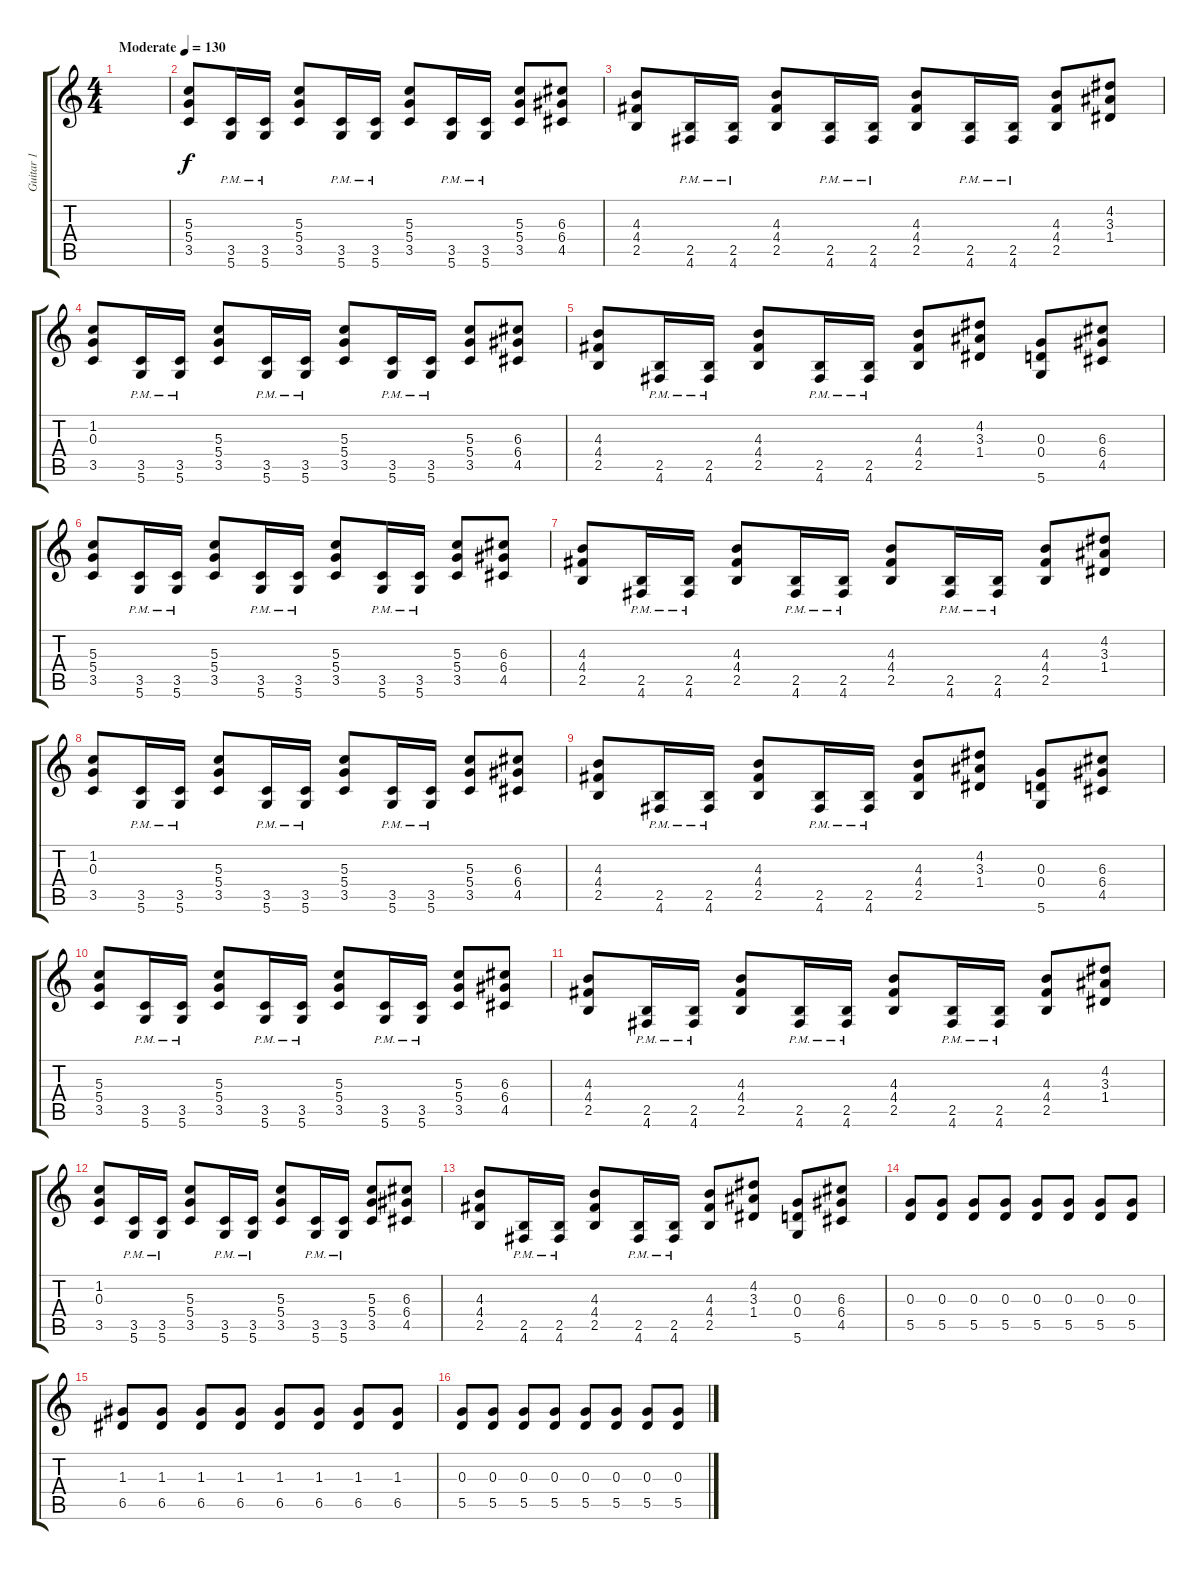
\track ("Guitar 1" "Guitar 1") {instrument overdrivenguitar}
\staff {score tabs}
\tuning (E4 B3 G3 D3 A2 D2) {hide}
\ts (4 4)
\tempo (130 "Moderate")
\clef g2
\ks c
|
(5.3 5.4 3.5).8 (3.5{pm} 5.6{pm}).16 (3.5{pm} 5.6{pm}).16 (5.3 5.4 3.5).8 (3.5{pm} 5.6{pm}).16 (3.5{pm} 5.6{pm}).16 (5.3 5.4 3.5).8 (3.5{pm} 5.6{pm}).16 (3.5{pm} 5.6{pm}).16 (5.3 5.4 3.5).8 (6.3 6.4 4.5).8 |
(4.3 4.4 2.5).8 (2.5{pm} 4.6{pm}).16 (2.5{pm} 4.6{pm}).16 (4.3 4.4 2.5).8 (2.5{pm} 4.6{pm}).16 (2.5{pm} 4.6{pm}).16 (4.3 4.4 2.5).8 (2.5{pm} 4.6{pm}).16 (2.5{pm} 4.6{pm}).16 (4.3 4.4 2.5).8 (4.2 3.3 1.4).8 |
(1.2 0.3 3.5).8 (3.5{pm} 5.6{pm}).16 (3.5{pm} 5.6{pm}).16 (5.3 5.4 3.5).8 (3.5{pm} 5.6{pm}).16 (3.5{pm} 5.6{pm}).16 (5.3 5.4 3.5).8 (3.5{pm} 5.6{pm}).16 (3.5{pm} 5.6{pm}).16 (5.3 5.4 3.5).8 (6.3 6.4 4.5).8 |
(4.3 4.4 2.5).8 (2.5{pm} 4.6{pm}).16 (2.5{pm} 4.6{pm}).16 (4.3 4.4 2.5).8 (2.5{pm} 4.6{pm}).16 (2.5{pm} 4.6{pm}).16 (4.3 4.4 2.5).8 (4.2 3.3 1.4).8 (0.3 0.4 5.6).8 (6.3 6.4 4.5).8 |
(5.3 5.4 3.5).8 (3.5{pm} 5.6{pm}).16 (3.5{pm} 5.6{pm}).16 (5.3 5.4 3.5).8 (3.5{pm} 5.6{pm}).16 (3.5{pm} 5.6{pm}).16 (5.3 5.4 3.5).8 (3.5{pm} 5.6{pm}).16 (3.5{pm} 5.6{pm}).16 (5.3 5.4 3.5).8 (6.3 6.4 4.5).8 |
(4.3 4.4 2.5).8 (2.5{pm} 4.6{pm}).16 (2.5{pm} 4.6{pm}).16 (4.3 4.4 2.5).8 (2.5{pm} 4.6{pm}).16 (2.5{pm} 4.6{pm}).16 (4.3 4.4 2.5).8 (2.5{pm} 4.6{pm}).16 (2.5{pm} 4.6{pm}).16 (4.3 4.4 2.5).8 (4.2 3.3 1.4).8 |
(1.2 0.3 3.5).8 (3.5{pm} 5.6{pm}).16 (3.5{pm} 5.6{pm}).16 (5.3 5.4 3.5).8 (3.5{pm} 5.6{pm}).16 (3.5{pm} 5.6{pm}).16 (5.3 5.4 3.5).8 (3.5{pm} 5.6{pm}).16 (3.5{pm} 5.6{pm}).16 (5.3 5.4 3.5).8 (6.3 6.4 4.5).8 |
(4.3 4.4 2.5).8 (2.5{pm} 4.6{pm}).16 (2.5{pm} 4.6{pm}).16 (4.3 4.4 2.5).8 (2.5{pm} 4.6{pm}).16 (2.5{pm} 4.6{pm}).16 (4.3 4.4 2.5).8 (4.2 3.3 1.4).8 (0.3 0.4 5.6).8 (6.3 6.4 4.5).8 |
(5.3 5.4 3.5).8 (3.5{pm} 5.6{pm}).16 (3.5{pm} 5.6{pm}).16 (5.3 5.4 3.5).8 (3.5{pm} 5.6{pm}).16 (3.5{pm} 5.6{pm}).16 (5.3 5.4 3.5).8 (3.5{pm} 5.6{pm}).16 (3.5{pm} 5.6{pm}).16 (5.3 5.4 3.5).8 (6.3 6.4 4.5).8 |
(4.3 4.4 2.5).8 (2.5{pm} 4.6{pm}).16 (2.5{pm} 4.6{pm}).16 (4.3 4.4 2.5).8 (2.5{pm} 4.6{pm}).16 (2.5{pm} 4.6{pm}).16 (4.3 4.4 2.5).8 (2.5{pm} 4.6{pm}).16 (2.5{pm} 4.6{pm}).16 (4.3 4.4 2.5).8 (4.2 3.3 1.4).8 |
(1.2 0.3 3.5).8 (3.5{pm} 5.6{pm}).16 (3.5{pm} 5.6{pm}).16 (5.3 5.4 3.5).8 (3.5{pm} 5.6{pm}).16 (3.5{pm} 5.6{pm}).16 (5.3 5.4 3.5).8 (3.5{pm} 5.6{pm}).16 (3.5{pm} 5.6{pm}).16 (5.3 5.4 3.5).8 (6.3 6.4 4.5).8 |
(4.3 4.4 2.5).8 (2.5{pm} 4.6{pm}).16 (2.5{pm} 4.6{pm}).16 (4.3 4.4 2.5).8 (2.5{pm} 4.6{pm}).16 (2.5{pm} 4.6{pm}).16 (4.3 4.4 2.5).8 (4.2 3.3 1.4).8 (0.3 0.4 5.6).8 (6.3 6.4 4.5).8 |
(0.3 5.5).8 (0.3 5.5).8 (0.3 5.5).8 (0.3 5.5).8 (0.3 5.5).8 (0.3 5.5).8 (0.3 5.5).8 (0.3 5.5).8 |
(1.3 6.5).8 (1.3 6.5).8 (1.3 6.5).8 (1.3 6.5).8 (1.3 6.5).8 (1.3 6.5).8 (1.3 6.5).8 (1.3 6.5).8 |
(0.3 5.5).8 (0.3 5.5).8 (0.3 5.5).8 (0.3 5.5).8 (0.3 5.5).8 (0.3 5.5).8 (0.3 5.5).8 (0.3 5.5).8
